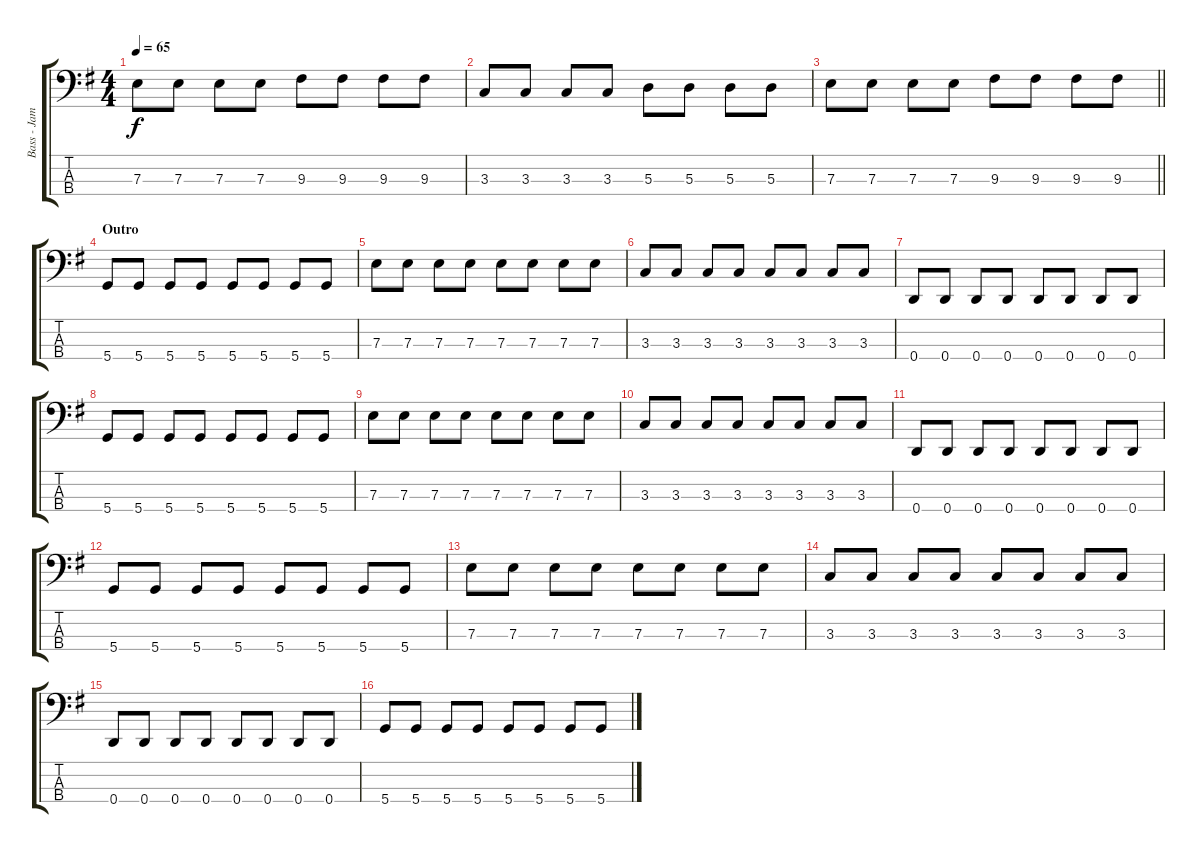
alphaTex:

\track ("Bass - James Johnston" "Bass - Jam") {instrument electricbassfinger}
\staff {score tabs}
\tuning (G2 D2 A1 D1) {hide}
\ts (4 4)
\tempo 65
\clef f4
\ks g
7.3.8{dy f} 7.3.8 7.3.8 7.3.8 9.3.8 9.3.8 9.3.8 9.3.8 |
3.3.8 3.3.8 3.3.8 3.3.8 5.3.8 5.3.8 5.3.8 5.3.8 |
\barLineRight lightlight
7.3.8 7.3.8 7.3.8 7.3.8 9.3.8 9.3.8 9.3.8 9.3.8 |
\section ("" "Outro")
5.4.8 5.4.8 5.4.8 5.4.8 5.4.8 5.4.8 5.4.8 5.4.8 |
7.3.8 7.3.8 7.3.8 7.3.8 7.3.8 7.3.8 7.3.8 7.3.8 |
3.3.8 3.3.8 3.3.8 3.3.8 3.3.8 3.3.8 3.3.8 3.3.8 |
0.4.8 0.4.8 0.4.8 0.4.8 0.4.8 0.4.8 0.4.8 0.4.8 |
5.4.8 5.4.8 5.4.8 5.4.8 5.4.8 5.4.8 5.4.8 5.4.8 |
7.3.8 7.3.8 7.3.8 7.3.8 7.3.8 7.3.8 7.3.8 7.3.8 |
3.3.8 3.3.8 3.3.8 3.3.8 3.3.8 3.3.8 3.3.8 3.3.8 |
0.4.8 0.4.8 0.4.8 0.4.8 0.4.8 0.4.8 0.4.8 0.4.8 |
5.4.8 5.4.8 5.4.8 5.4.8 5.4.8 5.4.8 5.4.8 5.4.8 |
7.3.8 7.3.8 7.3.8 7.3.8 7.3.8 7.3.8 7.3.8 7.3.8 |
3.3.8 3.3.8 3.3.8 3.3.8 3.3.8 3.3.8 3.3.8 3.3.8 |
0.4.8 0.4.8 0.4.8 0.4.8 0.4.8 0.4.8 0.4.8 0.4.8 |
5.4.8 5.4.8 5.4.8 5.4.8 5.4.8 5.4.8 5.4.8 5.4.8
